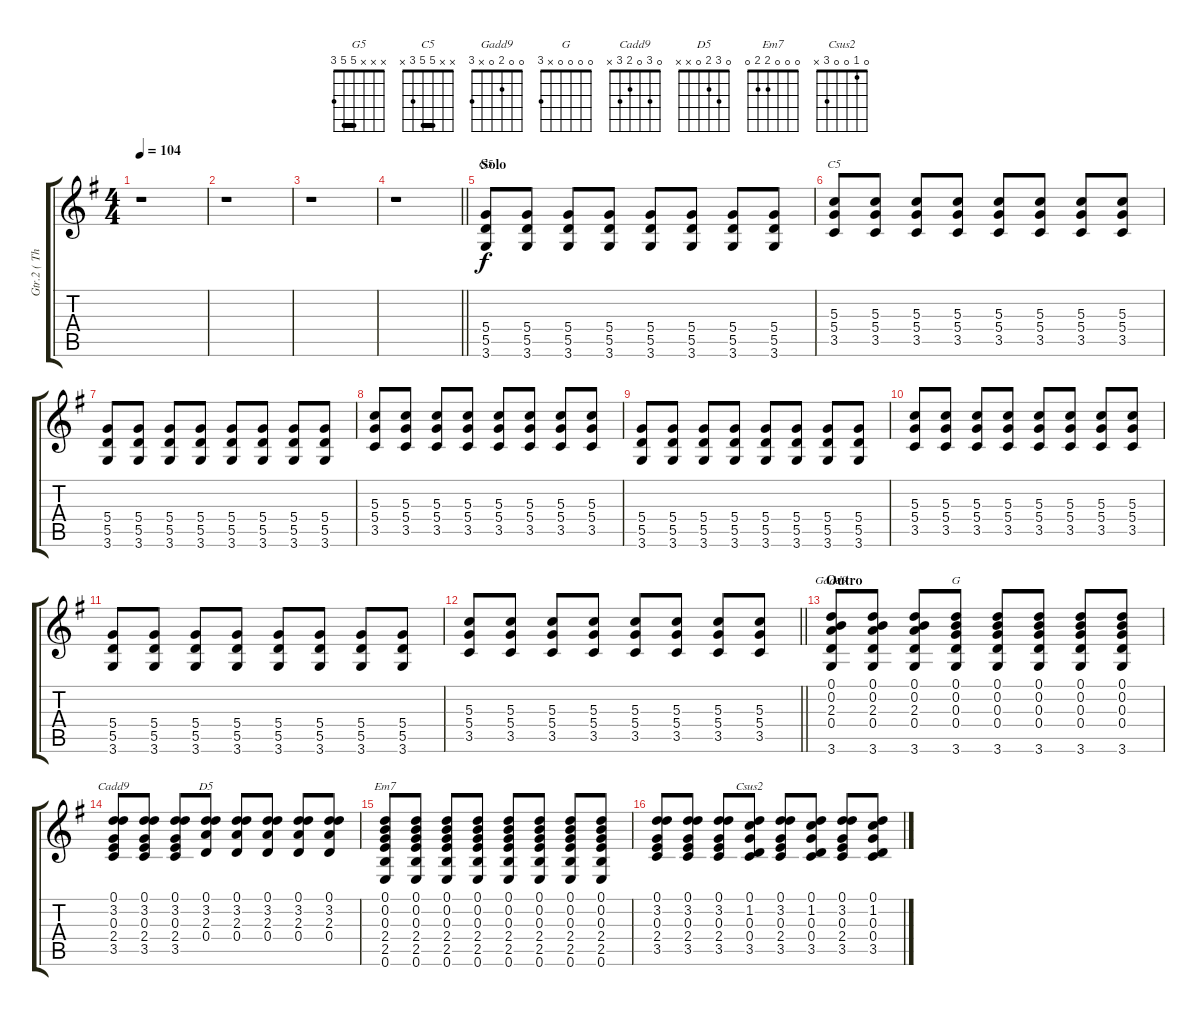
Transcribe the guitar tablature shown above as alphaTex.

\track ("Gtr.2 ( Thom Yorke )" "Gtr.2 ( Th") {instrument overdrivenguitar}
\staff {score tabs}
\tuning (D4 B3 G3 D3 A2 E2) {hide}
\chord ("G5" x x x 5 5 3) {barre 5}
\chord ("C5" x x 5 5 3 x) {barre 5}
\chord ("Gadd9" 0 0 2 0 x 3)
\chord ("G" 0 0 0 0 x 3)
\chord ("Cadd9" 0 3 0 2 3 x)
\chord ("D5" 0 3 2 0 x x)
\chord ("Em7" 0 0 0 2 2 0)
\chord ("Csus2" 0 1 0 0 3 x)
\ts (4 4)
\tempo 104
\clef g2
\ks eminor
r.1{dy f} |
r.1 |
r.1 |
\barLineRight lightlight
r.1 |
\section ("" "Solo")
(5.4 5.5 3.6).8{ch "G5" volume 6} (5.4 5.5 3.6).8 (5.4 5.5 3.6).8 (5.4 5.5 3.6).8 (5.4 5.5 3.6).8 (5.4 5.5 3.6).8 (5.4 5.5 3.6).8 (5.4 5.5 3.6).8 |
(5.3 5.4 3.5).8{ch "C5"} (5.3 5.4 3.5).8 (5.3 5.4 3.5).8 (5.3 5.4 3.5).8 (5.3 5.4 3.5).8 (5.3 5.4 3.5).8 (5.3 5.4 3.5).8 (5.3 5.4 3.5).8 |
(5.4 5.5 3.6).8 (5.4 5.5 3.6).8 (5.4 5.5 3.6).8 (5.4 5.5 3.6).8 (5.4 5.5 3.6).8 (5.4 5.5 3.6).8 (5.4 5.5 3.6).8 (5.4 5.5 3.6).8 |
(5.3 5.4 3.5).8 (5.3 5.4 3.5).8 (5.3 5.4 3.5).8 (5.3 5.4 3.5).8 (5.3 5.4 3.5).8 (5.3 5.4 3.5).8 (5.3 5.4 3.5).8 (5.3 5.4 3.5).8 |
(5.4 5.5 3.6).8 (5.4 5.5 3.6).8 (5.4 5.5 3.6).8 (5.4 5.5 3.6).8 (5.4 5.5 3.6).8 (5.4 5.5 3.6).8 (5.4 5.5 3.6).8 (5.4 5.5 3.6).8 |
(5.3 5.4 3.5).8 (5.3 5.4 3.5).8 (5.3 5.4 3.5).8 (5.3 5.4 3.5).8 (5.3 5.4 3.5).8 (5.3 5.4 3.5).8 (5.3 5.4 3.5).8 (5.3 5.4 3.5).8 |
(5.4 5.5 3.6).8 (5.4 5.5 3.6).8 (5.4 5.5 3.6).8 (5.4 5.5 3.6).8 (5.4 5.5 3.6).8 (5.4 5.5 3.6).8 (5.4 5.5 3.6).8 (5.4 5.5 3.6).8 |
\barLineRight lightlight
(5.3 5.4 3.5).8 (5.3 5.4 3.5).8 (5.3 5.4 3.5).8 (5.3 5.4 3.5).8 (5.3 5.4 3.5).8 (5.3 5.4 3.5).8 (5.3 5.4 3.5).8 (5.3 5.4 3.5).8 |
\section ("" "Outro")
(0.1 0.2 2.3 0.4 3.6).8{ch "Gadd9" volume 16} (0.1 0.2 2.3 0.4 3.6).8 (0.1 0.2 2.3 0.4 3.6).8 (0.1 0.2 0.3 0.4 3.6).8{ch "G"} (0.1 0.2 0.3 0.4 3.6).8 (0.1 0.2 0.3 0.4 3.6).8 (0.1 0.2 0.3 0.4 3.6).8 (0.1 0.2 0.3 0.4 3.6).8 |
(0.1 3.2 0.3 2.4 3.5).8{ch "Cadd9"} (0.1 3.2 0.3 2.4 3.5).8 (0.1 3.2 0.3 2.4 3.5).8 (0.1 3.2 2.3 0.4).8{ch "D5"} (0.1 3.2 2.3 0.4).8 (0.1 3.2 2.3 0.4).8 (0.1 3.2 2.3 0.4).8 (0.1 3.2 2.3 0.4).8 |
(0.1 0.2 0.3 2.4 2.5 0.6).8{ch "Em7"} (0.1 0.2 0.3 2.4 2.5 0.6).8 (0.1 0.2 0.3 2.4 2.5 0.6).8 (0.1 0.2 0.3 2.4 2.5 0.6).8 (0.1 0.2 0.3 2.4 2.5 0.6).8 (0.1 0.2 0.3 2.4 2.5 0.6).8 (0.1 0.2 0.3 2.4 2.5 0.6).8 (0.1 0.2 0.3 2.4 2.5 0.6).8 |
(0.1 3.2 0.3 2.4 3.5).8 (0.1 3.2 0.3 2.4 3.5).8 (0.1 3.2 0.3 2.4 3.5).8 (0.1 1.2 0.3 0.4 3.5).8{ch "Csus2"} (0.1 3.2 0.3 2.4 3.5).8 (0.1 1.2 0.3 0.4 3.5).8 (0.1 3.2 0.3 2.4 3.5).8 (0.1 1.2 0.3 0.4 3.5).8
